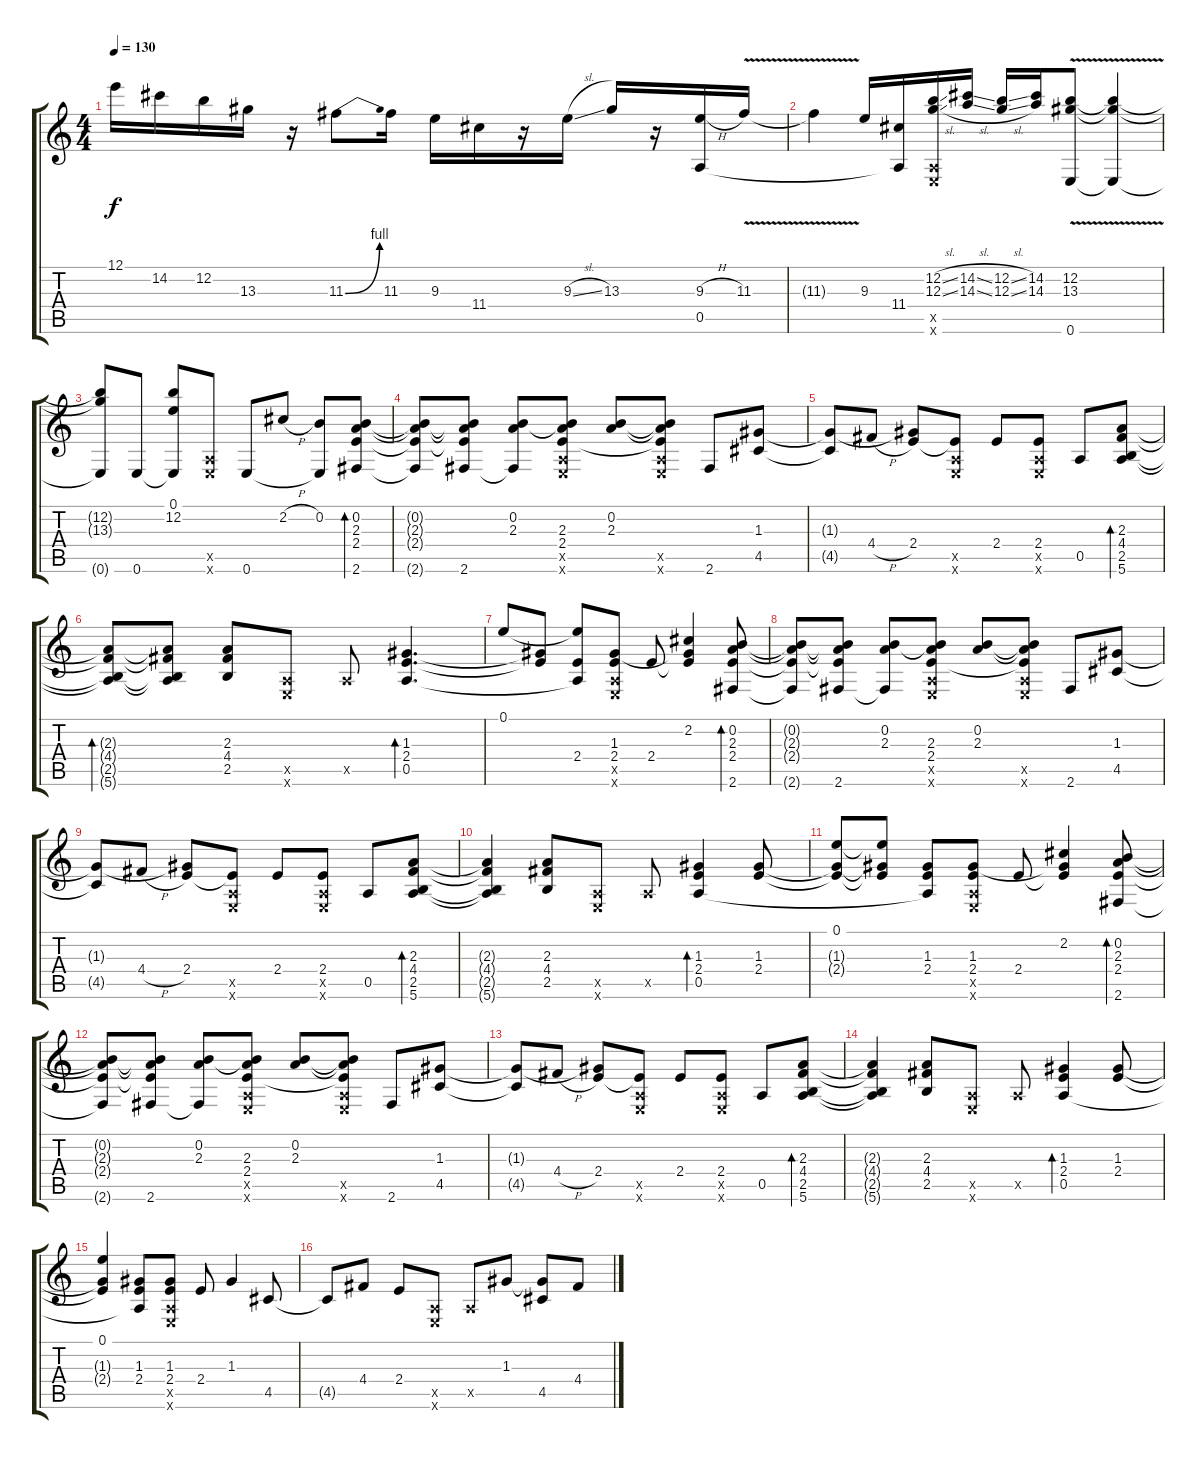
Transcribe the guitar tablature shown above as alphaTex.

\track "" {instrument acousticguitarsteel}
\staff {score tabs}
\tuning (E4 B3 G3 D3 A2 E2) {hide}
\ts (4 4)
\tempo 130
\clef g2
\ks c
12.1{t}.16{dy f} 14.2.16 12.2.16 13.3.16 r.16 11.3{be (bend 0 0 60 4)}.8 11.3.16 9.3.16 11.4.16 r.16 9.3{sl}.16 13.3.16 r.16 (9.3{h} 0.5).16 11.3{v}.16 |
11.3{t}.4 9.3.16 (11.4 0.5{t}).16 (12.2{sl} 12.3{sl} 0.5{x} 0.6{x}).16 (14.2{sl} 14.3{sl}).16 (12.2{sl} 12.3{sl}).16 (14.2 14.3).16 (12.2{v} 13.3 0.6).8 (12.2{t} 13.3{t} 0.6{t}).4 |
(12.2{t} 13.3{t} 0.6{t}).8 0.6.8 (0.1 12.2 0.6{t}).8 (0.5{x} 0.6{x}).8 0.6.8 2.2{h}.8 (0.2 0.6{t}).8 (0.2 2.3 2.4 2.6).8{bd 60} |
(0.2{t} 2.3{t} 2.4{t} 2.6{t}).8 (0.2{t} 2.3{t} 2.4{t} 2.6).8 (0.2 2.3 2.6{t}).8 (0.2{t} 2.3 2.4 0.5{x} 0.6{x}).8 (0.2 2.3).8 (0.2{t} 2.3{t} 2.4{t} 0.5{x} 0.6{x}).8 2.6.8 (1.3 4.5).8 |
(1.3{t} 4.5{t}).8 4.4{h}.8 (1.3{t} 2.4).8 (2.4{t} 0.5{x} 0.6{x}).8 2.4.8 (2.4 0.5{x} 0.6{x}).8 0.5.8 (2.3 4.4 2.5 5.6).8{bd 60} |
(2.3{t} 4.4{t} 2.5{t} 5.6{t}).8{bd 60} (2.3{t} 4.4{t} 2.5{t} 5.6{t}).8 (2.3 4.4 2.5).8 (0.5{x} 0.6{x}).8 0.5{x}.8 (1.3 2.4 0.5).4{d bd 60} |
0.1.8 (1.3{t} 2.4{t}).8 (0.1{t} 2.4 0.5{t}).8 (1.3 2.4 0.5{x} 0.6{x}).8 2.4.8 (2.2 1.3{t} 2.4{t}).4 (0.2 2.3 2.4 2.6).8{bd 60} |
(0.2{t} 2.3{t} 2.4{t} 2.6{t}).8 (0.2{t} 2.3{t} 2.4{t} 2.6).8 (0.2 2.3 2.6{t}).8 (0.2{t} 2.3 2.4 0.5{x} 0.6{x}).8 (0.2 2.3).8 (0.2{t} 2.3{t} 2.4{t} 0.5{x} 0.6{x}).8 2.6.8 (1.3 4.5).8 |
(1.3{t} 4.5{t}).8 4.4{h}.8 (1.3{t} 2.4).8 (2.4{t} 0.5{x} 0.6{x}).8 2.4.8 (2.4 0.5{x} 0.6{x}).8 0.5.8 (2.3 4.4 2.5 5.6).8{bd 60} |
(2.3{t} 4.4{t} 2.5{t} 5.6{t}).4 (2.3 4.4 2.5).8 (0.5{x} 0.6{x}).8 0.5{x}.8 (1.3 2.4 0.5).4{bd 60} (1.3 2.4).8 |
(0.1 1.3{t} 2.4{t}).8 (0.1{t} 1.3{t} 2.4{t}).8 (1.3 2.4 0.5{t}).8 (1.3 2.4 0.5{x} 0.6{x}).8 2.4.8 (2.2 1.3{t} 2.4{t}).4 (0.2 2.3 2.4 2.6).8{bd 60} |
(0.2{t} 2.3{t} 2.4{t} 2.6{t}).8 (0.2{t} 2.3{t} 2.4{t} 2.6).8 (0.2 2.3 2.6{t}).8 (0.2{t} 2.3 2.4 0.5{x} 0.6{x}).8 (0.2 2.3).8 (0.2{t} 2.3{t} 2.4{t} 0.5{x} 0.6{x}).8 2.6.8 (1.3 4.5).8 |
(1.3{t} 4.5{t}).8 4.4{h}.8 (1.3{t} 2.4).8 (2.4{t} 0.5{x} 0.6{x}).8 2.4.8 (2.4 0.5{x} 0.6{x}).8 0.5.8 (2.3 4.4 2.5 5.6).8{bd 60} |
(2.3{t} 4.4{t} 2.5{t} 5.6{t}).4 (2.3 4.4 2.5).8 (0.5{x} 0.6{x}).8 0.5{x}.8 (1.3 2.4 0.5).4{bd 60} (1.3 2.4).8 |
(0.1 1.3{t} 2.4{t}).4 (1.3 2.4 0.5{t}).8 (1.3 2.4 0.5{x} 0.6{x}).8 2.4.8 1.3.4 4.5.8 |
4.5{t}.8 4.4.8 2.4.8 (0.5{x} 0.6{x}).8 0.5{x}.8 1.3.8 (1.3{t} 4.5).8 4.4.8
